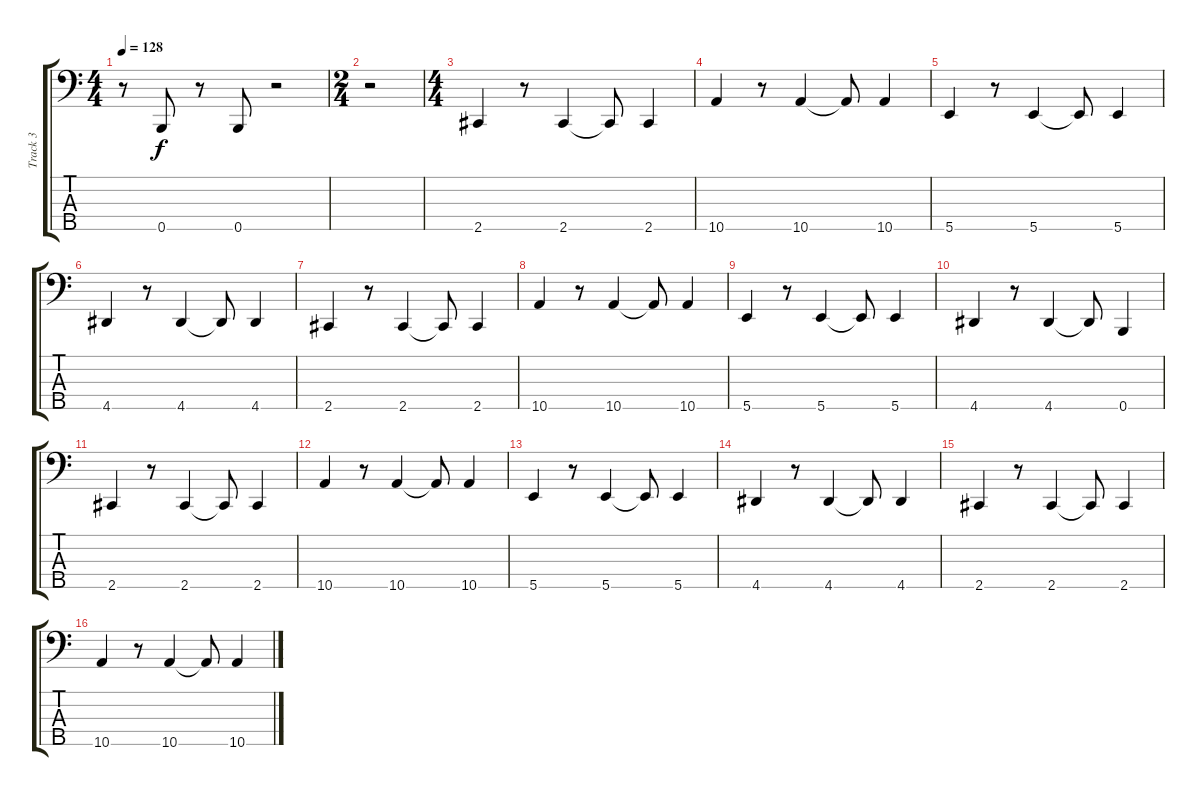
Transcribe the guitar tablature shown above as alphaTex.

\track ("Track 3" "Track 3") {instrument electricbassfinger}
\staff {score tabs}
\tuning (A2 E2 B1 Gb1 B0) {hide}
\ts (4 4)
\tempo 128
\clef f4
\ks c
r.8{dy f} 0.5.8 r.8 0.5.8 r.2 |
\ts (2 4)
r.2 |
\ts (4 4)
2.5.4 r.8 2.5.4 2.5{t}.8 2.5.4 |
10.5.4 r.8 10.5.4 10.5{t}.8 10.5.4 |
5.5.4 r.8 5.5.4 5.5{t}.8 5.5.4 |
4.5.4 r.8 4.5.4 4.5{t}.8 4.5.4 |
2.5.4 r.8 2.5.4 2.5{t}.8 2.5.4 |
10.5.4 r.8 10.5.4 10.5{t}.8 10.5.4 |
5.5.4 r.8 5.5.4 5.5{t}.8 5.5.4 |
4.5.4 r.8 4.5.4 4.5{t}.8 0.5.4 |
2.5.4 r.8 2.5.4 2.5{t}.8 2.5.4 |
10.5.4 r.8 10.5.4 10.5{t}.8 10.5.4 |
5.5.4 r.8 5.5.4 5.5{t}.8 5.5.4 |
4.5.4 r.8 4.5.4 4.5{t}.8 4.5.4 |
2.5.4 r.8 2.5.4 2.5{t}.8 2.5.4 |
10.5.4 r.8 10.5.4 10.5{t}.8 10.5.4
